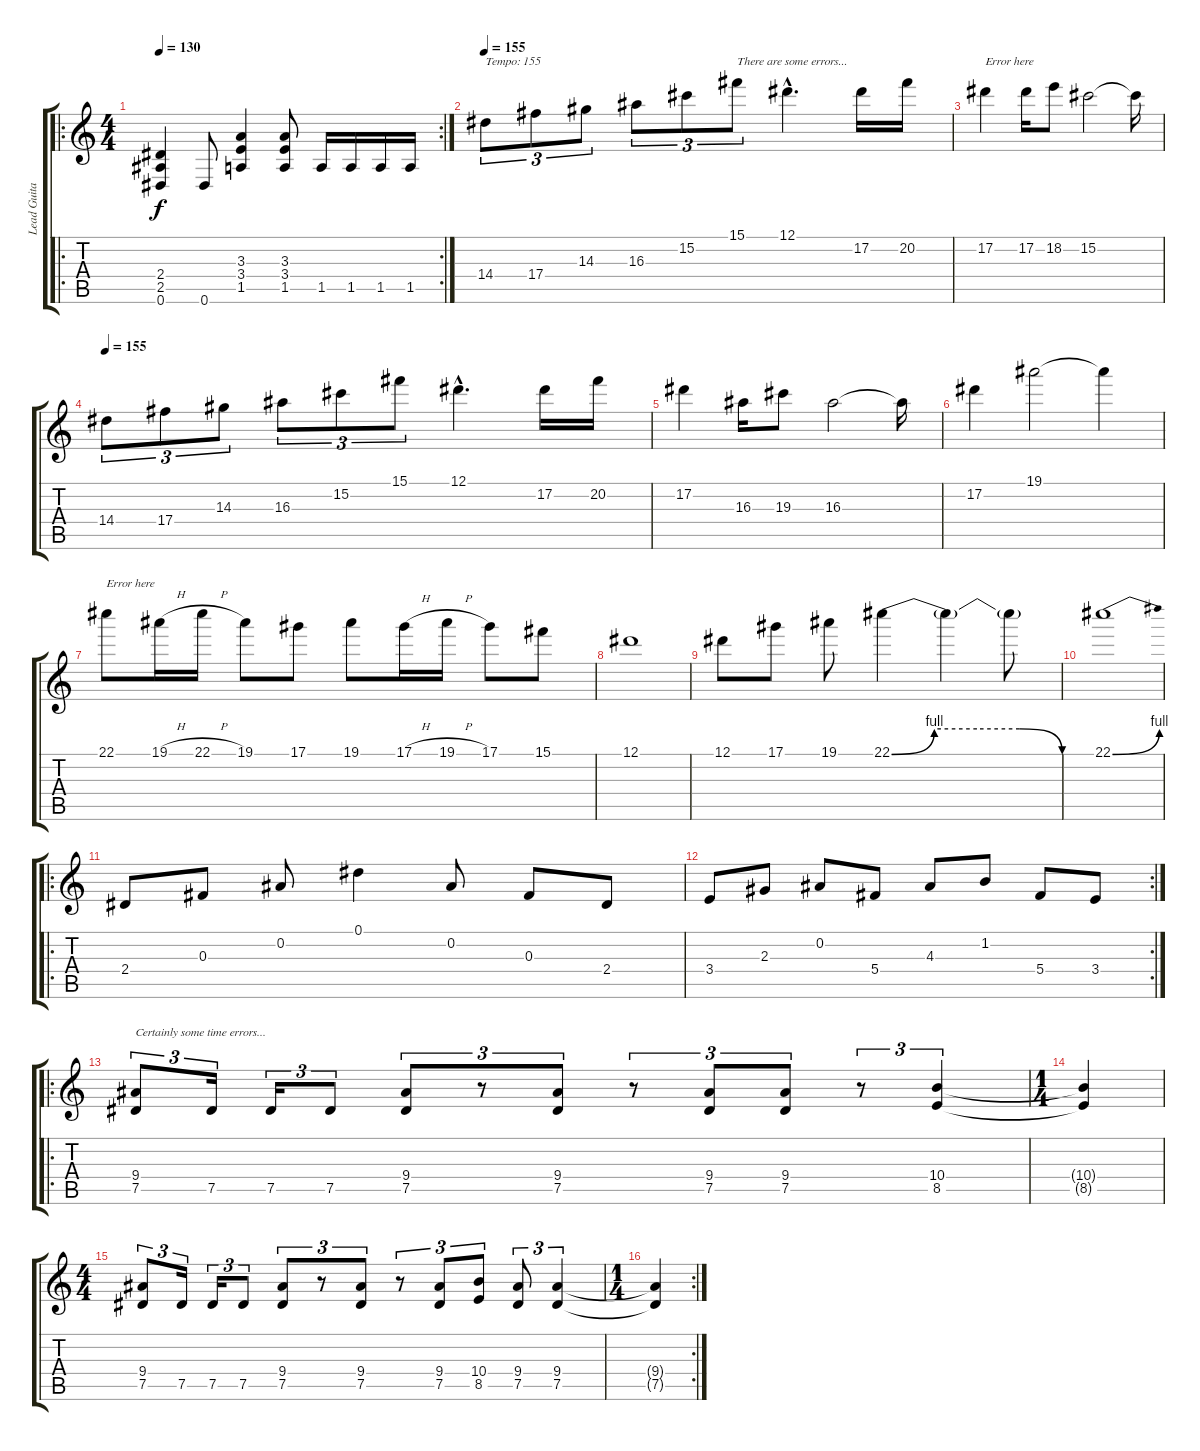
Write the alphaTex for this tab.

\track ("Lead Guitar" "Lead Guita") {instrument distortionguitar}
\staff {score tabs}
\tuning (Eb4 Bb3 Gb3 Db3 Ab2 Eb2) {hide}
\ro
\rc 2
\ts (4 4)
\tempo 130
\clef g2
\ks c
(2.4 2.5 0.6).4{dy f} 0.6.8 (3.3 3.4 1.5).4 (3.3 3.4 1.5).8 1.5.16 1.5.16 1.5.16 1.5.16 |
\tempo 155
14.4.8{tu (3 2) txt "Tempo: 155"} 17.4.8{tu (3 2)} 14.3.8{tu (3 2)} 16.3.8{tu (3 2)} 15.2.8{tu (3 2)} 15.1.8{tu (3 2) txt "There are some errors..."} 12.1{hac}.4{d} 17.2.16 20.2.16 |
17.2.4{txt "Error here"} 17.2.16 18.2.8 15.2.2 15.2{t}.16 |
\tempo 155
14.4.8{tu (3 2)} 17.4.8{tu (3 2)} 14.3.8{tu (3 2)} 16.3.8{tu (3 2)} 15.2.8{tu (3 2)} 15.1.8{tu (3 2)} 12.1{hac}.4{d} 17.2.16 20.2.16 |
17.2.4 16.3.16 19.3.8 16.3.2 16.3{t}.16 |
17.2.4 19.1.2 19.1{t}.4 |
22.1.8{txt "Error here"} 19.1{h}.16 22.1{h}.16 19.1.8 17.1.8 19.1.8 17.1{h}.16 19.1{h}.16 17.1.8 15.1.8 |
12.1.1 |
12.1.8 17.1.8 19.1.8 22.1{be (custom 0 0 15 4 30 4 45 4 60 0)}.4 22.1{t}.4 22.1{t}.8 |
22.1{be (bend 0 0 60 4)}.1 |
\ro
2.4.8{instrument acousticguitarnylon} 0.3.8 0.2.8 0.1.4 0.2.8 0.3.8 2.4.8 |
\rc 2
3.4.8{instrument acousticguitarnylon} 2.3.8 0.2.8 5.4.8 4.3.8 1.2.8 5.4.8 3.4.8 |
\ro
(9.4 7.5).8{tu (3 2) txt "Certainly some time errors..."} 7.5.16{tu (3 2)} 7.5.16{tu (3 2)} 7.5.8{tu (3 2)} (9.4 7.5).8{tu (3 2)} r.8{tu (3 2)} (9.4 7.5).8{tu (3 2)} r.8{tu (3 2)} (9.4 7.5).8{tu (3 2)} (9.4 7.5).8{tu (3 2)} r.8{tu (3 2)} (10.4 8.5).4{tu (3 2)} |
\ts (1 4)
(10.4{t} 8.5{t}).4 |
\ts (4 4)
(9.4 7.5).8{tu (3 2)} 7.5.16{tu (3 2)} 7.5.16{tu (3 2)} 7.5.8{tu (3 2)} (9.4 7.5).8{tu (3 2)} r.8{tu (3 2)} (9.4 7.5).8{tu (3 2)} r.8{tu (3 2)} (9.4 7.5).8{tu (3 2)} (10.4 8.5).8{tu (3 2)} (9.4 7.5).8{tu (3 2)} (9.4 7.5).4{tu (3 2)} |
\rc 2
\ts (1 4)
(9.4{t} 7.5{t}).4
